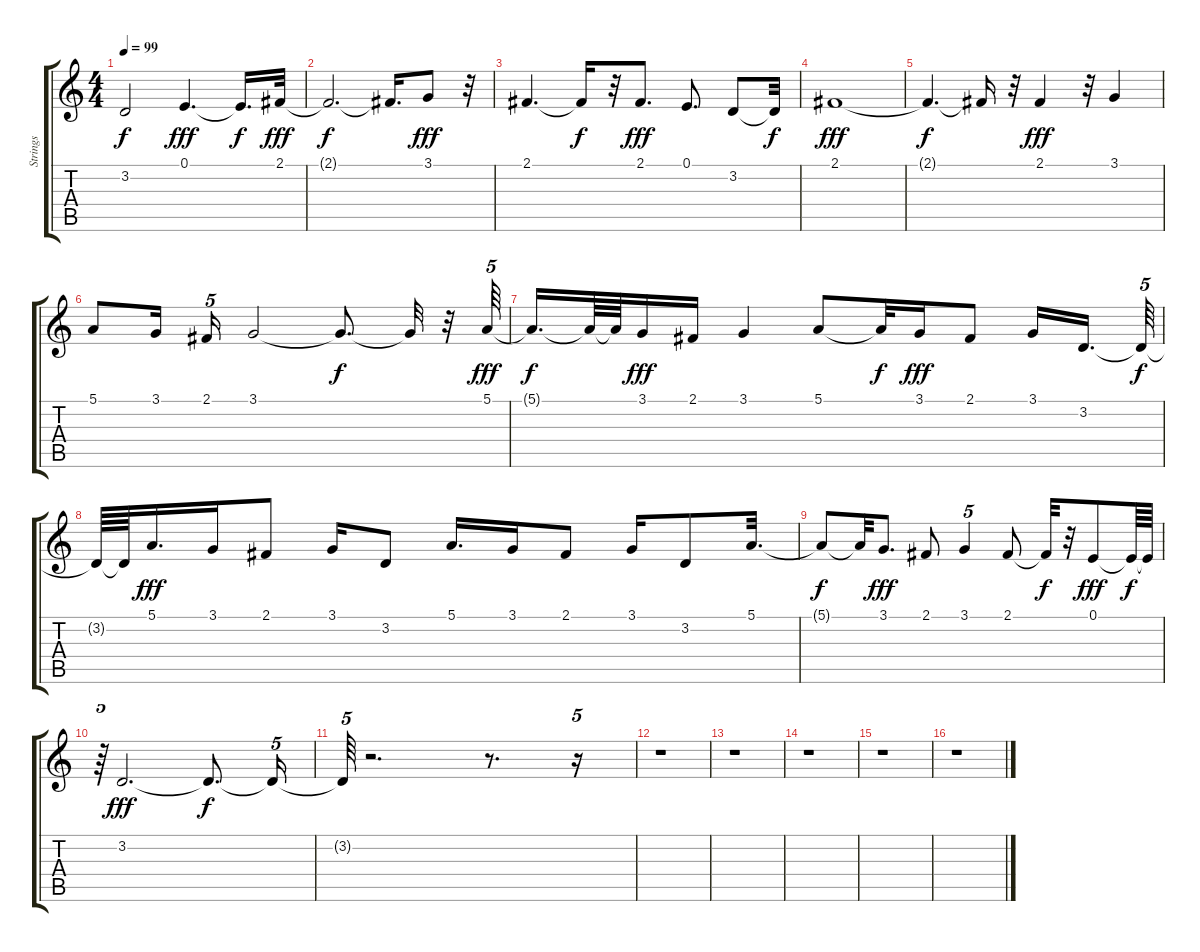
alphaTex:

\track ("Strings" "Strings") {instrument lead2sawtooth}
\staff {score tabs}
\tuning (E4 B3 G3 D3 A2 E2) {hide}
\ts (4 4)
\tempo 99
\clef g2
\ks c
3.2{t}.2{dy f} 0.1.4{d dy fff} 0.1{t}.16{d dy f} 2.1.32{dy fff} |
2.1{t}.2{d dy f} 2.1{t}.16{d} 3.1.8{dy fff} r.32 |
2.1.4{d} 2.1{t}.16{dy f} r.32 2.1.8{d dy fff} 0.1.8{d} 3.2.8 3.2{t}.32{dy f} |
2.1.1{dy fff} |
2.1{t}.4{d dy f} 2.1{t}.16 r.32 2.1.4{dy fff} r.32 3.1.4 |
5.1.8 3.1.16 2.1.16{tu (5 4)} 3.1.2 3.1{t}.8{d dy f} 3.1{t}.32 r.32 5.1.64{tu (5 4) dy fff} |
5.1{t}.16{d dy f} 5.1{t}.64 5.1{t}.64 3.1.16{dy fff} 2.1.16 3.1.4 5.1.8 5.1{t}.32{dy f} 3.1.16{dy fff} 2.1.8 3.1.16 3.2.16{d} 3.2{t}.64{tu (5 4) dy f} |
3.2{t}.64 3.2{t}.64 5.1.16{d dy fff} 3.1.16 2.1.8 3.1.16 3.2.8 5.1.16{d} 3.1.16 2.1.8 3.1.16 3.2.8 5.1.32{d} |
5.1{t}.8{dy f} 5.1{t}.32 3.1.8{d dy fff} 2.1.8 3.1.4{tu (5 4)} 2.1.8 2.1{t}.32{dy f} r.32 0.1.8{dy fff} 0.1{t}.64{dy f} 0.1{t}.64 |
r.64{tu (5 4)} 3.2.2{d dy fff} 3.2{t}.8{d dy f} 3.2{t}.16{tu (5 4)} |
3.2{t}.64{tu (5 4)} r.2{d} r.8{d} r.16{tu (5 4)} |
r.1 |
r.1 |
r.1 |
r.1 |
r.1
